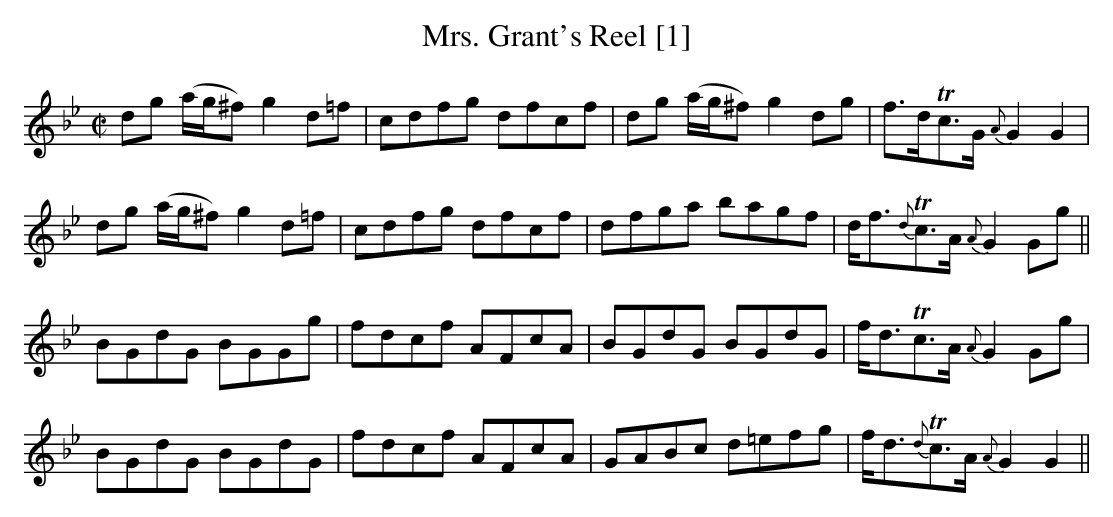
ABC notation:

X:1
T:Mrs. Grant's Reel [1]
M:C|
L:1/8
K:Gmin
dg (a/g/^f) g2 d=f|cdfg dfcf|dg (a/g/^f) g2 dg|f>dTc>G {A}G2G2|
dg (a/g/^f) g2 d=f|cdfg dfcf|dfga bagf|d<f{d}Tc>A {A}G2 Gg||
BGdG BGGg|fdcf AFcA|BGdG BGdG|f<dTc>A {A}G2 Gg|
BGdG BGdG|fdcf AFcA|GABc d=efg|f<d{d}Tc>A {A}G2G2||
